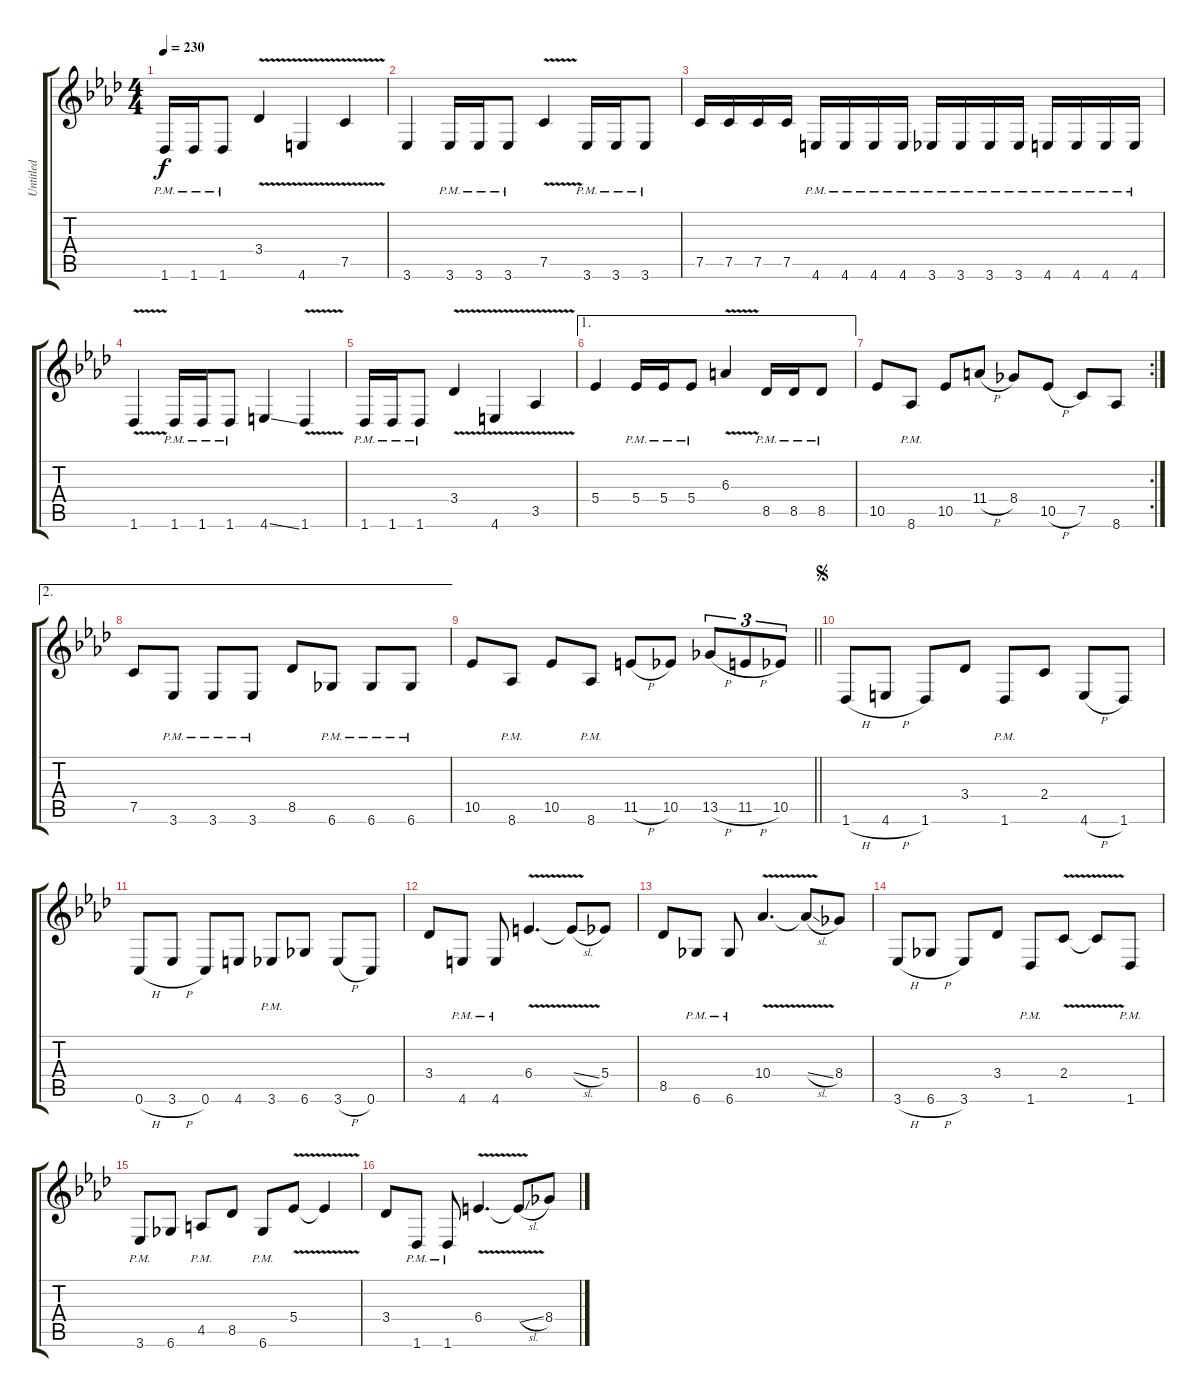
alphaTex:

\track ("Untitled" "Untitled") {instrument distortionguitar}
\staff {score tabs}
\tuning (C4 G3 Eb3 Bb2 F2 C2) {hide}
\ts (4 4)
\tempo 230
\clef g2
\ks ab
1.6{pm}.16{dy f} 1.6{pm}.16 1.6{pm}.8 3.4{v}.4 4.6{v}.4 7.5{v}.4 |
3.6.4 3.6{pm}.16 3.6{pm}.16 3.6{pm}.8 7.5{v}.4 3.6{pm}.16 3.6{pm}.16 3.6{pm}.8 |
7.5.16 7.5.16 7.5.16 7.5.16 4.6{pm}.16 4.6{pm}.16 4.6{pm}.16 4.6{pm}.16 3.6{pm}.16 3.6{pm}.16 3.6{pm}.16 3.6{pm}.16 4.6{pm}.16 4.6{pm}.16 4.6{pm}.16 4.6{pm}.16 |
1.6{v}.4 1.6{pm}.16 1.6{pm}.16 1.6{pm}.8 4.6{ss}.4 1.6{v}.4 |
1.6{pm}.16 1.6{pm}.16 1.6{pm}.8 3.4{v}.4 4.6{v}.4 3.5{v}.4 |
\ae 1
5.4.4 5.4{pm}.16 5.4{pm}.16 5.4{pm}.8 6.3{v}.4 8.5{pm}.16 8.5{pm}.16 8.5{pm}.8 |
\rc 2
10.5.8 8.6{pm}.8 10.5.8 11.4{h}.8 8.4.8 10.5{h}.8 7.5.8 8.6.8 |
\ae 2
7.5.8 3.6{pm}.8 3.6{pm}.8 3.6{pm}.8 8.5.8 6.6{pm}.8 6.6{pm}.8 6.6{pm}.8 |
\barLineRight lightlight
10.5.8 8.6{pm}.8 10.5.8 8.6{pm}.8 11.5{h}.8 10.5.8 13.5{h}.8{tu (3 2)} 11.5{h}.8{tu (3 2)} 10.5.8{tu (3 2)} |
\jump segno
1.6{h}.8 4.6{h}.8 1.6.8 3.4.8 1.6{pm}.8 2.4.8 4.6{h}.8 1.6.8 |
0.6{h}.8 3.6{h}.8 0.6.8 4.6.8 3.6{pm}.8 6.6.8 3.6{h}.8 0.6.8 |
3.4.8 4.6{pm}.8 4.6{pm}.8 6.4{v}.4{d} 6.4{sl t}.8 5.4.8 |
8.5.8 6.6{pm}.8 6.6{pm}.8 10.4{v}.4{d} 10.4{sl t}.8 8.4.8 |
3.6{h}.8 6.6{h}.8 3.6.8 3.4.8 1.6{pm}.8 2.4{v}.8 2.4{v t}.8 1.6{pm}.8 |
3.6{pm}.8 6.6.8 4.5{pm}.8 8.5.8 6.6{pm}.8 5.4{v}.8 5.4{v t}.4 |
3.4.8 1.6{pm}.8 1.6{pm}.8 6.4{v}.4{d} 6.4{sl t}.8 8.4.8
